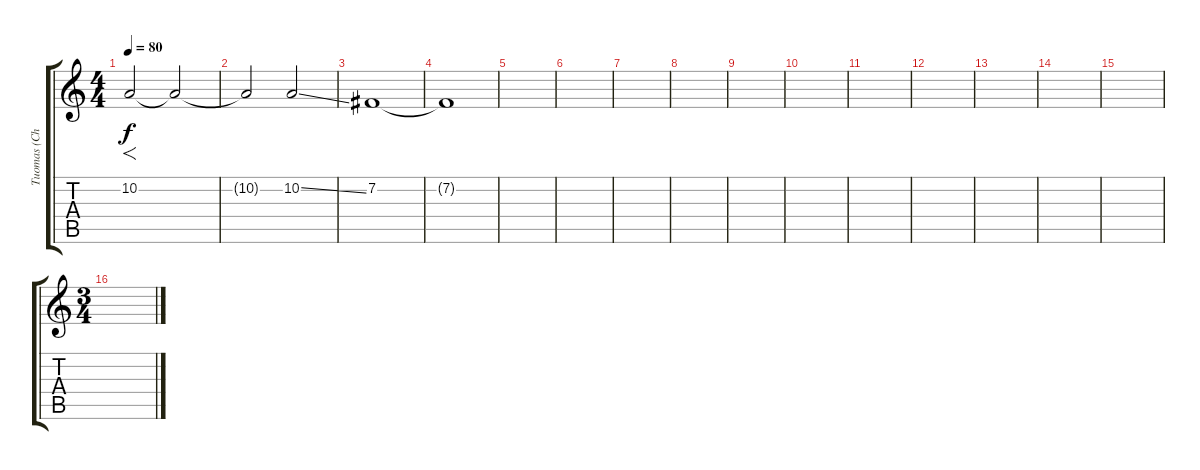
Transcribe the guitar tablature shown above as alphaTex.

\track ("Tuomas (Choeur)" "Tuomas (Ch") {instrument choiraahs}
\staff {score tabs}
\tuning (E4 B3 G3 D3 A2 E2) {hide}
\ts (4 4)
\tempo 80
\clef g2
\ks c
10.2.2{f dy f} 10.2{t}.2 |
10.2{t}.2 10.2{ss}.2 |
7.2.1 |
7.2{t}.1 |
|
|
|
|
|
|
|
|
|
|
|
\ts (3 4)
